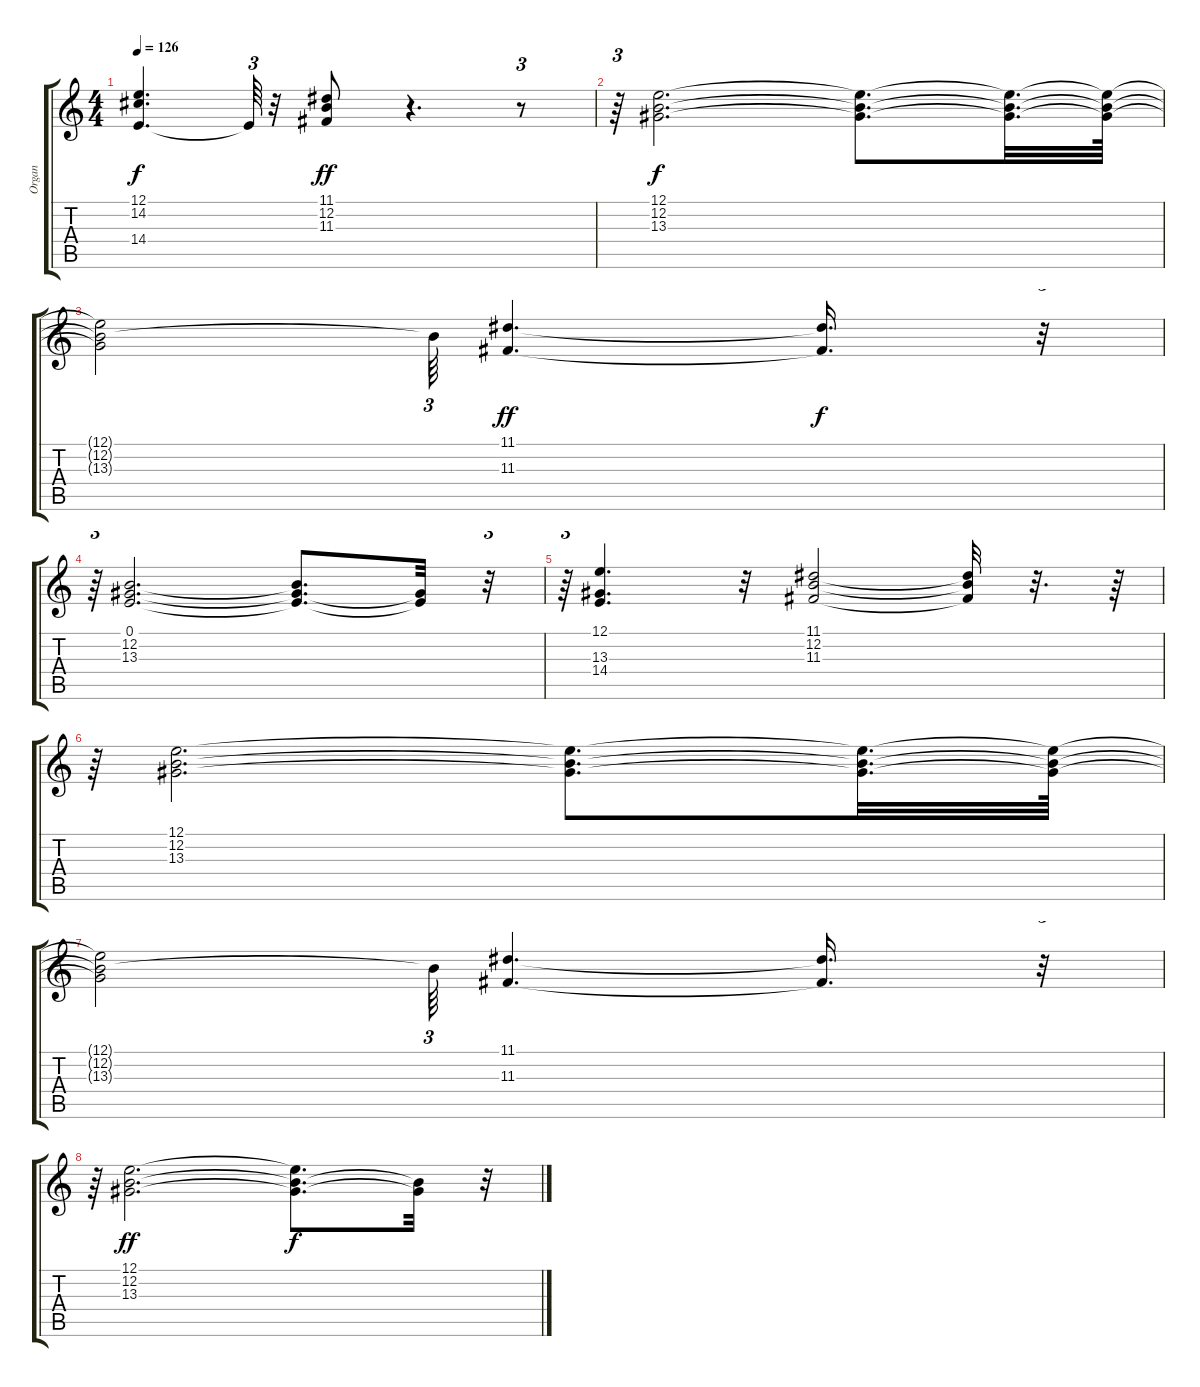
\track ("Organ" "Organ") {instrument percussiveorgan}
\staff {score tabs}
\tuning (E4 B3 G3 D3 A2 E2) {hide}
\ts (4 4)
\tempo 126
\clef g2
\ks c
(12.1{t} 14.2{t} 14.4{t}).4{d dy f} 14.4{t}.64{tu (3 2)} r.32 (11.1 12.2 11.3).8{dy ff} r.4{d} r.8{tu (3 2)} |
r.64{tu (3 2)} (12.1 12.2 13.3).2{d dy f} (12.1{t} 12.2{t} 13.3{t}).8{d} (12.1{t} 12.2{t} 13.3{t}).32{d} (12.1{t} 12.2{t} 13.3{t}).64 |
(12.1{t} 12.2{t} 13.3{t}).2 12.2{t}.64{tu (3 2)} (11.1 11.3).4{d dy ff} (11.1{t} 11.3{t}).16{d dy f} r.32{tu (3 2)} |
r.64{tu (3 2)} (0.1 12.2 13.3).2{d} (0.1{t} 12.2{t} 13.3{t}).8{d} (0.1{t} 13.3{t}).32 r.32{tu (3 2)} |
r.64{tu (3 2)} (12.1 13.3 14.4).4{d} r.32 (11.1 12.2 11.3).2 (11.1{t} 12.2{t} 11.3{t}).32 r.32{d} r.64 |
r.64{tu (3 2)} (12.1 12.2 13.3).2{d} (12.1{t} 12.2{t} 13.3{t}).8{d} (12.1{t} 12.2{t} 13.3{t}).32{d} (12.1{t} 12.2{t} 13.3{t}).64 |
(12.1{t} 12.2{t} 13.3{t}).2 12.2{t}.64{tu (3 2)} (11.1 11.3).4{d} (11.1{t} 11.3{t}).16{d} r.32{tu (3 2)} |
r.64{tu (3 2)} (12.1 12.2 13.3).2{d dy ff} (12.1{t} 12.2{t} 13.3{t}).8{d dy f} (12.2{t} 13.3{t}).32 r.32{tu (3 2)}
